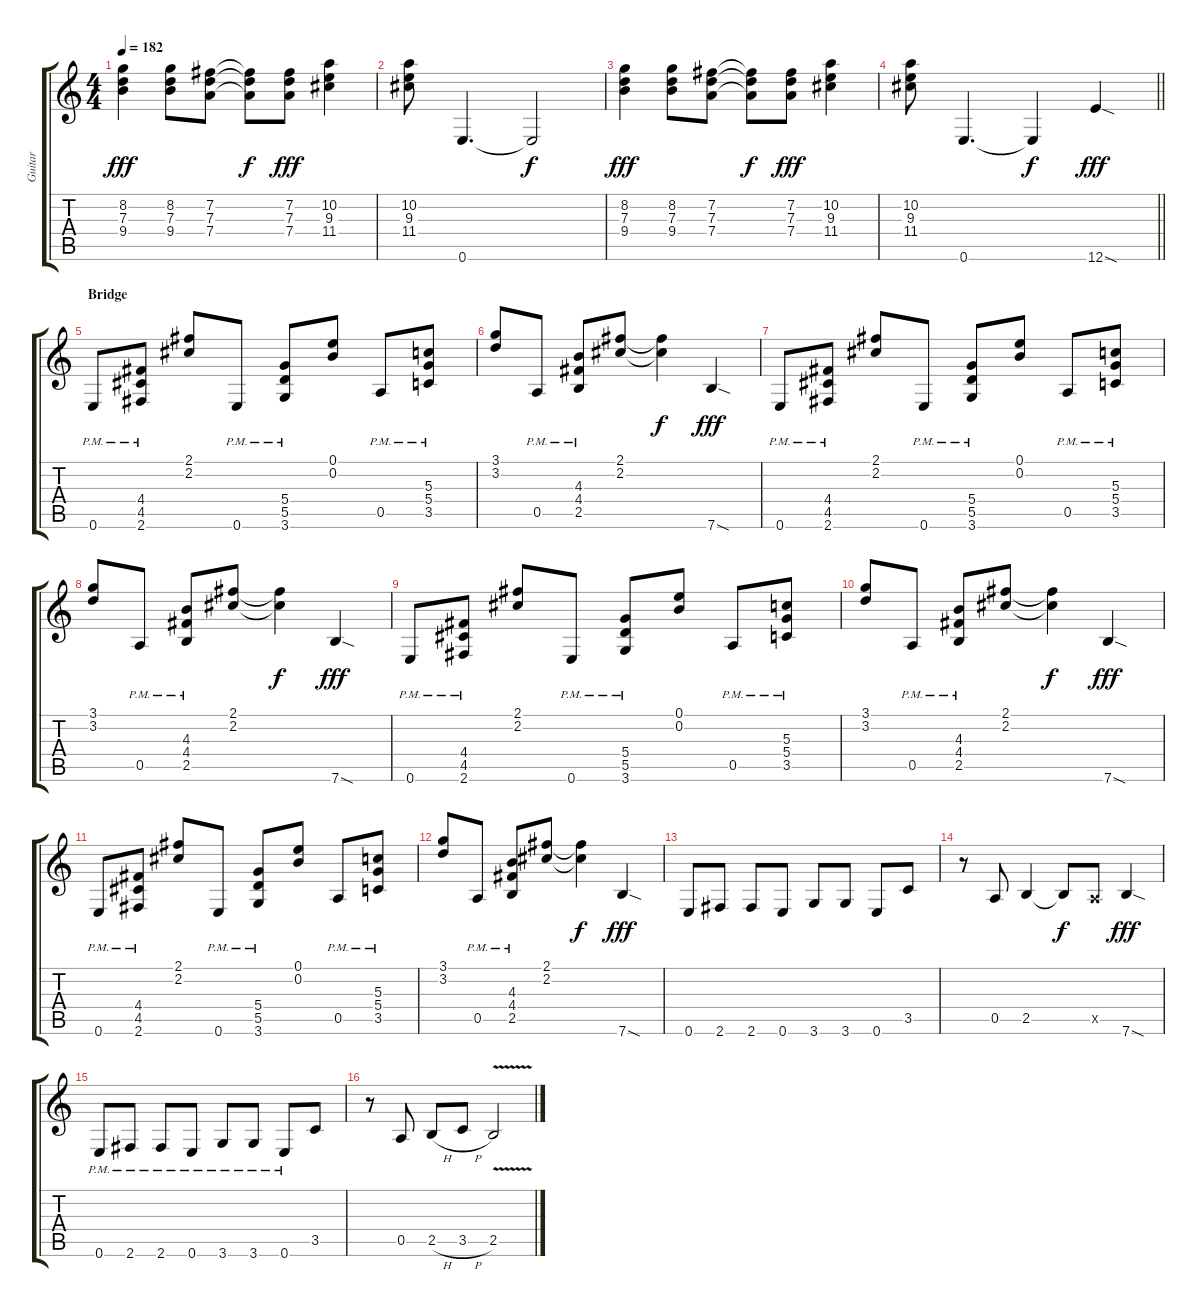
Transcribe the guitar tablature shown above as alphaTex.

\track ("Guitar" "Guitar") {instrument distortionguitar}
\staff {score tabs}
\tuning (E4 B3 G3 D3 A2 E2) {hide}
\ts (4 4)
\tempo 182
\clef g2
\ks c
(8.2 7.3 9.4).4{dy fff} (8.2 7.3 9.4).8 (7.2 7.3 7.4).8 (7.2{t} 7.3{t} 7.4{t}).8{dy f} (7.2 7.3 7.4).8{dy fff} (10.2 9.3 11.4).4 |
(10.2 9.3 11.4).8 0.6.4{d} 0.6{t}.2{dy f} |
(8.2 7.3 9.4).4{dy fff} (8.2 7.3 9.4).8 (7.2 7.3 7.4).8 (7.2{t} 7.3{t} 7.4{t}).8{dy f} (7.2 7.3 7.4).8{dy fff} (10.2 9.3 11.4).4 |
\barLineRight lightlight
(10.2 9.3 11.4).8 0.6.4{d} 0.6{t}.4{dy f} 12.6{sod}.4{dy fff} |
\section ("" "Bridge")
0.6{pm}.8 (4.4{pm} 4.5{pm} 2.6{pm}).8 (2.1 2.2).8 0.6{pm}.8 (5.4{pm} 5.5{pm} 3.6{pm}).8 (0.1 0.2).8 0.5{pm}.8 (5.3{pm} 5.4{pm} 3.5{pm}).8 |
(3.1 3.2).8 0.5{pm}.8 (4.3{pm} 4.4{pm} 2.5{pm}).8 (2.1 2.2).8 (2.1{t} 2.2{t}).4{dy f} 7.6{sod}.4{dy fff} |
0.6{pm}.8 (4.4{pm} 4.5{pm} 2.6{pm}).8 (2.1 2.2).8 0.6{pm}.8 (5.4{pm} 5.5{pm} 3.6{pm}).8 (0.1 0.2).8 0.5{pm}.8 (5.3{pm} 5.4{pm} 3.5{pm}).8 |
(3.1 3.2).8 0.5{pm}.8 (4.3{pm} 4.4{pm} 2.5{pm}).8 (2.1 2.2).8 (2.1{t} 2.2{t}).4{dy f} 7.6{sod}.4{dy fff} |
0.6{pm}.8 (4.4{pm} 4.5{pm} 2.6{pm}).8 (2.1 2.2).8 0.6{pm}.8 (5.4{pm} 5.5{pm} 3.6{pm}).8 (0.1 0.2).8 0.5{pm}.8 (5.3{pm} 5.4{pm} 3.5{pm}).8 |
(3.1 3.2).8 0.5{pm}.8 (4.3{pm} 4.4{pm} 2.5{pm}).8 (2.1 2.2).8 (2.1{t} 2.2{t}).4{dy f} 7.6{sod}.4{dy fff} |
0.6{pm}.8 (4.4{pm} 4.5{pm} 2.6{pm}).8 (2.1 2.2).8 0.6{pm}.8 (5.4{pm} 5.5{pm} 3.6{pm}).8 (0.1 0.2).8 0.5{pm}.8 (5.3{pm} 5.4{pm} 3.5{pm}).8 |
(3.1 3.2).8 0.5{pm}.8 (4.3{pm} 4.4{pm} 2.5{pm}).8 (2.1 2.2).8 (2.1{t} 2.2{t}).4{dy f} 7.6{sod}.4{dy fff} |
0.6.8 2.6.8 2.6.8 0.6.8 3.6.8 3.6.8 0.6.8 3.5.8 |
r.8 0.5.8 2.5.4 2.5{t}.8{dy f} 0.5{x}.8 7.6{sod}.4{dy fff} |
0.6{pm}.8 2.6{pm}.8 2.6{pm}.8 0.6{pm}.8 3.6{pm}.8 3.6{pm}.8 0.6{pm}.8 3.5.8 |
r.8 0.5.8 2.5{h}.8 3.5{h}.8 2.5{v}.2
